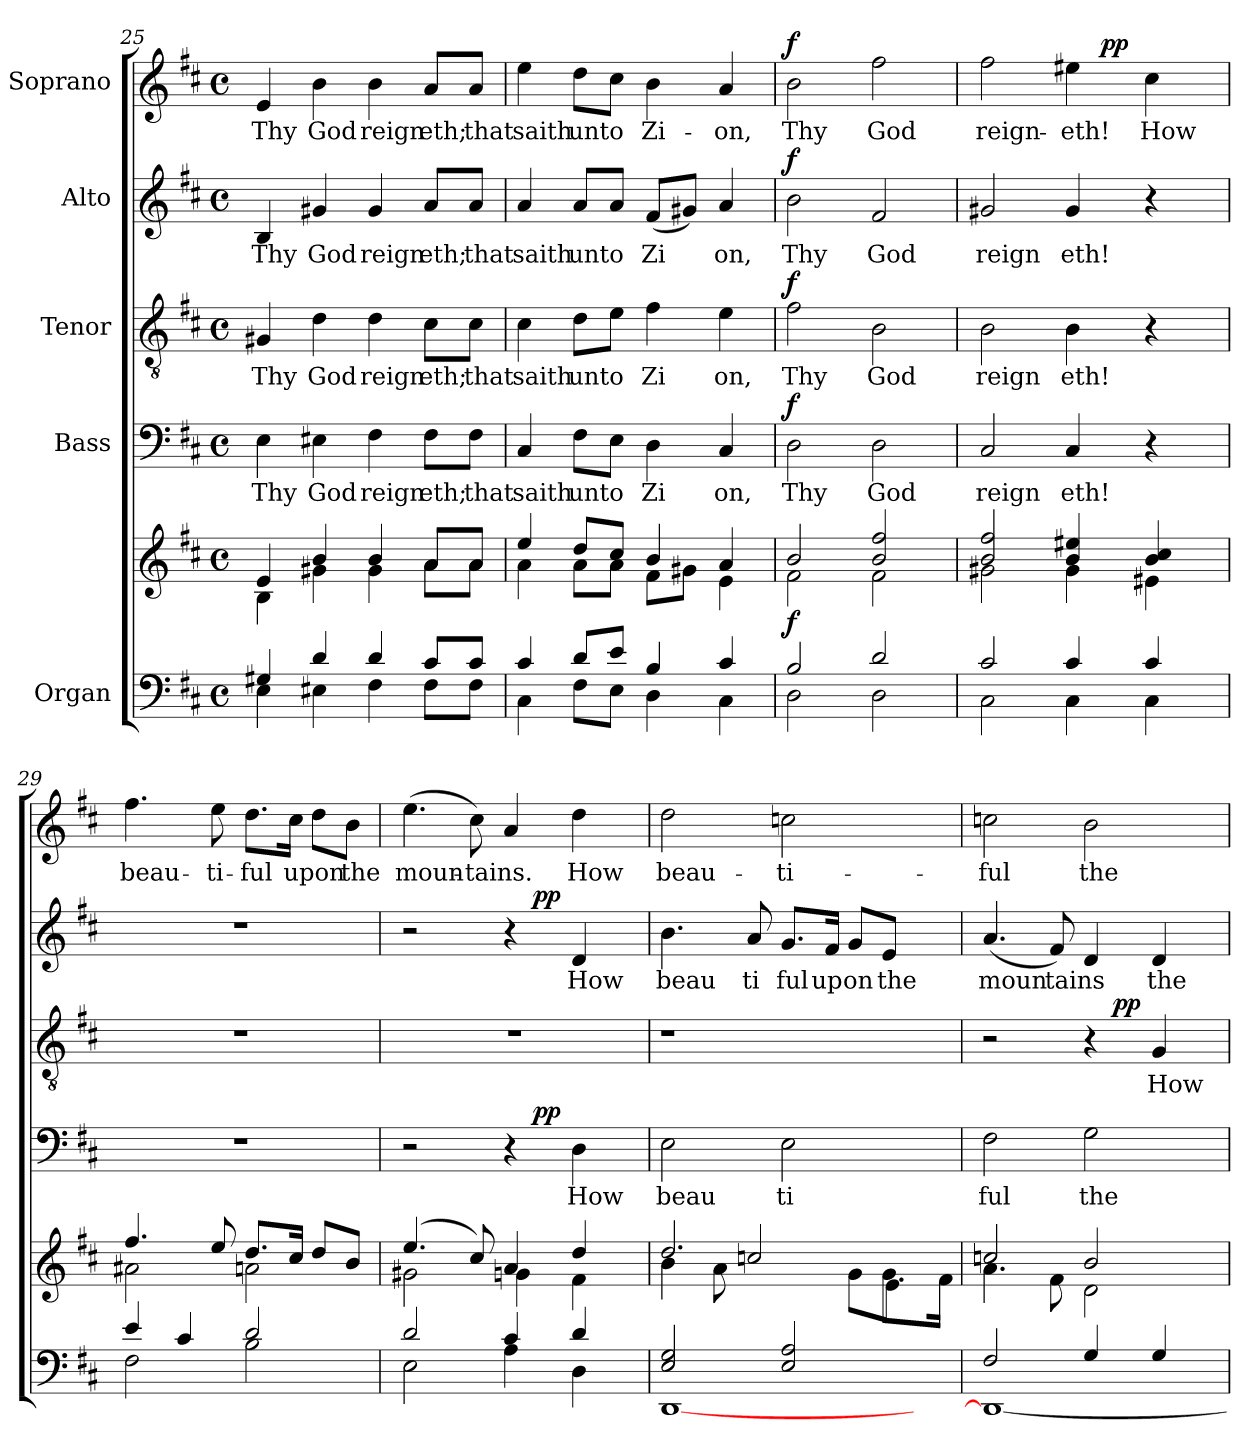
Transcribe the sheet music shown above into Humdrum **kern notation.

**kern	**kern	**dynam	**kern	**text	**dynam	**kern	**text	**dynam	**kern	**text	**dynam	**kern	**text	**dynam
*part5	*part5	*part5	*part4	*part4	*part4	*part3	*part3	*part3	*part2	*part2	*part2	*part1	*part1	*part1
*staff6	*staff5	*staff5/6	*staff4	*staff4	*staff4	*staff3	*staff3	*staff3	*staff2	*staff2	*staff2	*staff1	*staff1	*staff1
*I"Organ	*	*	*I"Bass	*	*	*I"Tenor	*	*	*I"Alto	*	*	*I"Soprano	*	*
*clefF4	*clefG2	*	*clefF4	*	*	*clefGv2	*	*	*clefG2	*	*	*clefG2	*	*
*k[f#c#]	*k[f#c#]	*	*k[f#c#]	*	*	*k[f#c#]	*	*	*k[f#c#]	*	*	*k[f#c#]	*	*
*D:	*D:	*	*D:	*	*	*D:	*	*	*D:	*	*	*D:	*	*
*M4/4	*M4/4	*	*M4/4	*	*	*M4/4	*	*	*M4/4	*	*	*M4/4	*	*
*met(c)	*met(c)	*	*met(c)	*	*	*met(c)	*	*	*met(c)	*	*	*met(c)	*	*
=25	=25	=25	=25	=25	=25	=25	=25	=25	=25	=25	=25	=25	=25	=25
*^	*^	*	*	*	*	*	*	*	*	*	*	*	*	*
!	!	!	!	!	!	!LO:LY:b:cj	!	!	!LO:LY:b:cj	!	!	!LO:LY:b:cj	!	!	!LO:LY:b:cj	!
4G#X/	4E\	4e/	4B\	.	4E\	Thy	.	4G#X/	Thy	.	4B/	Thy	.	4e/	Thy	.
!	!	!	!	!	!	!LO:LY:b:cj	!	!	!LO:LY:b:cj	!	!	!LO:LY:b:cj	!	!	!LO:LY:b:cj	!
4d/	4E#X\	4b/	4g#X\	.	4E#X\	God	.	4d\	God	.	4g#X/	God	.	4b\	God	.
!	!	!	!	!	!	!LO:LY:b:cj	!	!	!LO:LY:b:cj	!	!	!LO:LY:b:cj	!	!	!LO:LY:b:cj	!
4d/	4F#\	4b/	4g#\	.	4F#\	reign	.	4d\	reign	.	4g#/	reign	.	4b\	reign	.
!	!	!	!	!	!	!LO:LY:b:cj	!	!	!LO:LY:b:cj	!	!	!LO:LY:b:cj	!	!	!LO:LY:b:cj	!
8c#/L	8F#\L	8a/L	8a\L	.	8F#\L	eth;	.	8c#\L	eth;	.	8a/L	eth;	.	8a/L	eth;	.
!	!	!	!	!	!	!LO:LY:b:cj	!	!	!LO:LY:b:cj	!	!	!LO:LY:b:cj	!	!	!LO:LY:b:cj	!
8c#/J	8F#\J	8a/J	8a\J	.	8F#\J	that	.	8c#\J	that	.	8a/J	that	.	8a/J	that	.
!!LO:PB:g=z
=26	=26	=26	=26	=26	=26	=26	=26	=26	=26	=26	=26	=26	=26	=26	=26	=26
!	!	!	!	!	!	!LO:LY:b:cj	!	!	!LO:LY:b:cj	!	!	!LO:LY:b:cj	!	!	!LO:LY:b:cj	!
4c#/	4C#\	4ee/	4a\	.	4C#/	saith	.	4c#\	saith	.	4a/	saith	.	4ee\	saith	.
!	!	!	!	!	!	!LO:LY:b:cj	!	!	!LO:LY:b:cj	!	!	!LO:LY:b:cj	!	!	!LO:LY:b:cj	!
8d/L	8F#\L	8dd/L	8a\L	.	8F#\L	unto	.	8d\L	unto	.	8a/L	unto	.	8dd\L	unto	.
8e/J	8E\J	8cc#/J	8a\J	.	8E\J	.	.	8e\J	.	.	8a/J	.	.	8cc#\J	.	.
!	!	!	!	!	!	!LO:LY:b:cj	!	!	!LO:LY:b:cj	!	!	!LO:LY:b:cj	!	!	!LO:LY:b:cj	!
4B/	4D\	4b/	8f#\L	.	4D\	Zi	.	4f#\	Zi	.	(<8f#/L	Zi	.	4b\	Zi-	.
.	.	.	8g#X\J	.	.	.	.	.	.	.	8g#X/J)	.	.	.	.	.
!	!	!	!	!	!	!LO:LY:b:cj	!	!	!LO:LY:b:cj	!	!	!LO:LY:b:cj	!	!	!LO:LY:b:cj	!
4c#/	4C#\	4a/	4e\	.	4C#/	on,	.	4e\	on,	.	4a/	on,	.	4a/	-on,	.
=27	=27	=27	=27	=27	=27	=27	=27	=27	=27	=27	=27	=27	=27	=27	=27	=27
!	!	!	!	!LO:DY:a=2	!	!LO:LY:b:cj	!LO:DY:a	!	!LO:LY:b:cj	!LO:DY:a	!	!LO:LY:b:cj	!LO:DY:a	!	!LO:LY:b:cj	!LO:DY:a
2B/	2D\	2b/	2f#\	f	2D\	Thy	f	2f#\	Thy	f	2b\	Thy	f	2b\	Thy	f
!	!	!	!	!	!	!LO:LY:b:cj	!	!	!LO:LY:b:cj	!	!	!LO:LY:b:cj	!	!	!LO:LY:b:cj	!
2d/	2D\	2b/ 2ff#/	2f#\	.	2D\	God	.	2B\	God	.	2f#/	God	.	2ff#\	God	.
=28	=28	=28	=28	=28	=28	=28	=28	=28	=28	=28	=28	=28	=28	=28	=28	=28
!	!	!	!	!	!	!LO:LY:b:cj	!	!	!LO:LY:b:cj	!	!	!LO:LY:b:cj	!	!	!LO:LY:b:cj	!
*	*	*	*	*	*	*	*	*	*	*	*	*	*	*^	*	*
2c#/	2C#\	2ff#/ 2b/	2g#X\	.	2C#/	reign	.	2B\	reign	.	2g#X/	reign	.	2ff#\	2ryy	reign-	.
!	!	!	!	!	!	!LO:LY:b:cj	!	!	!LO:LY:b:cj	!	!	!LO:LY:b:cj	!	!	!	!LO:LY:b:cj	!
4c#/	4C#\	4ee#X/ 4b/	4g#\	.	4C#/	eth!	.	4B\	eth!	.	4g#/	eth!	.	4ee#X\	16ryy	-eth!	.
.	.	.	.	.	.	.	.	.	.	.	.	.	.	.	64ryy	.	.
!	!	!	!	!	!	!	!	!	!	!	!	!	!	!	!	!	!LO:DY:a
.	.	.	.	.	.	.	.	.	.	.	.	.	.	.	4ryy	.	pp
!	!	!	!	!	!	!	!	!	!	!	!	!	!	!	!	!LO:LY:b:cj	!
4c#/	4C#\	4b/ 4cc#/	4e#X\	.	4r	.	.	4r	.	.	4r	.	.	4cc#\	.	How	.
.	.	.	.	.	.	.	.	.	.	.	.	.	.	.	8ryy	.	.
.	.	.	.	.	.	.	.	.	.	.	.	.	.	.	32.ryy	.	.
=29	=29	=29	=29	=29	=29	=29	=29	=29	=29	=29	=29	=29	=29	=29	=29	=29	=29
!	!	!	!	!	!	!	!	!	!	!	!	!	!	!	!	!LO:LY:b:cj	!
*	*	*	*	*	*	*	*	*	*	*	*	*	*	*v	*v	*	*
4e/	2F#\	4.ff#/	2a#X\	.	1r	.	.	1r	.	.	1r	.	.	4.ff#\	beau-	.
4c#/	.	.	.	.	.	.	.	.	.	.	.	.	.	.	.	.
!	!	!	!	!	!	!	!	!	!	!	!	!	!	!	!LO:LY:b:cj	!
.	.	8ee/	.	.	.	.	.	.	.	.	.	.	.	8ee\	-ti-	.
!	!	!	!	!	!	!	!	!	!	!	!	!	!	!	!LO:LY:b:cj	!
2d/	2B\	8.dd/L	2an\	.	.	.	.	.	.	.	.	.	.	8.dd\L	-ful	.
!	!	!	!	!	!	!	!	!	!	!	!	!	!	!	!LO:LY:b:cj	!
.	.	16cc#/J	.	.	.	.	.	.	.	.	.	.	.	16cc#\J	upon	.
.	.	8dd/L	.	.	.	.	.	.	.	.	.	.	.	8dd\L	.	.
!	!	!	!	!	!	!	!	!	!	!	!	!	!	!	!LO:LY:b:cj	!
.	.	8b/J	.	.	.	.	.	.	.	.	.	.	.	8b\J	the	.
=30	=30	=30	=30	=30	=30	=30	=30	=30	=30	=30	=30	=30	=30	=30	=30	=30
!	!	!	!	!	!	!	!	!	!	!	!	!	!	!	!LO:LY:b	!
*	*	*	*	*	*^	*	*	*	*	*	*^	*	*	*	*	*
2d/	2E\	(>4.ee/	2g#X\	.	2r	2ryy	.	.	1r	.	.	2r	2ryy	.	.	(>4.ee\	moun-	.
!	!	!	!	!	!	!	!	!	!	!	!	!	!	!	!	!	!LO:LY:b	!
.	.	8cc#/)	.	.	.	.	.	.	.	.	.	.	.	.	.	8cc#\)	-tains.	.
4c#/	4A\	4a/	4gn\	.	4r	16.ryy	.	.	.	.	.	4r	16.ryy	.	.	4a/	.	.
!	!	!	!	!	!	!	!	!LO:DY:a	!	!	!	!	!	!	!LO:DY:a	!	!	!
.	.	.	.	.	.	4ryy	.	pp	.	.	.	.	4ryy	.	pp	.	.	.
!	!	!	!	!	!	!	!LO:LY:b:cj	!	!	!	!	!	!	!LO:LY:b:cj	!	!	!LO:LY:b:cj	!
4d/	4D\	4dd/	4f#\	.	4D\	.	How	.	.	.	.	4d/	.	How	.	4dd\	How	.
.	.	.	.	.	.	8ryy	.	.	.	.	.	.	8ryy	.	.	.	.	.
.	.	.	.	.	.	32ryy	.	.	.	.	.	.	32ryy	.	.	.	.	.
!!LO:LB:g=z
=31	=31	=31	=31	=31	=31	=31	=31	=31	=31	=31	=31	=31	=31	=31	=31	=31	=31	=31
!	!	!	!	!	!	!	!LO:LY:b:cj	!	!	!	!	!	!	!LO:LY:b:cj	!	!	!LO:LY:b:cj	!
*	*	*	*	*	*v	*v	*	*	*	*	*	*v	*v	*	*	*	*	*
2E/ 2G/	[<1DD	4b\	2.dd/	.	2E\	beau	.	1r	.	.	4.b\	beau	.	2dd\	beau-	.
.	.	8a\	.	.	.	.	.	.	.	.	.	.	.	.	.	.
!	!	!	!	!	!	!	!	!	!	!	!	!LO:LY:b:cj	!	!	!	!
.	.	2ccn/	.	.	.	.	.	.	.	.	8a/	ti	.	.	.	.
!	!	!	!	!	!	!LO:LY:b:cj	!	!	!	!	!	!LO:LY:b:cj	!	!	!LO:LY:b:cj	!
2E/ 2A/	.	.	.	.	2E\	ti	.	.	.	.	8.g/L	ful	.	2ccn\	-ti-	.
!	!	!	!	!	!	!	!	!	!	!	!	!LO:LY:b:cj	!	!	!	!
.	.	.	.	.	.	.	.	.	.	.	16f#/J	up	.	.	.	.
!	!	!	!	!	!	!	!	!	!	!	!	!LO:LY:b:cj	!	!	!	!
.	.	.	8g\L	.	.	.	.	.	.	.	8g/L	on	.	.	.	.
!	!	!	!	!	!	!	!	!	!	!	!	!LO:LY:b:cj	!	!	!	!
.	.	8.g\L	8e\J	.	.	.	.	.	.	.	8e/J	the	.	.	.	.
8ryy	8ryy	.	8ryy	.	8ryy	.	.	8ryy	.	.	8ryy	.	.	8ryy	.	.
.	.	16f#\J	.	.	.	.	.	.	.	.	.	.	.	.	.	.
=32	=32	=32	=32	=32	=32	=32	=32	=32	=32	=32	=32	=32	=32	=32	=32	=32
!	!	!	!	!	!	!LO:LY:b:cj	!	!	!	!	!	!LO:LY:b	!	!	!LO:LY:b:cj	!
*	*	*	*	*	*	*	*	*^	*	*	*	*	*	*	*	*
2F#/	1DD_<	2ccn/	4.a\	.	2F#\	ful	.	2r	2ryy	.	.	(<4.a/	moun	.	2ccn\	-ful	.
!	!	!	!	!	!	!	!	!	!	!	!	!	!LO:LY:b	!	!	!	!
.	.	.	8f#\	.	.	.	.	.	.	.	.	8f#/)	tains	.	.	.	.
!	!	!	!	!	!	!LO:LY:b:cj	!	!	!	!	!	!	!	!	!	!LO:LY:b:cj	!
4G/	.	2b/	2d\	.	2G\	the	.	4r	16.ryy	.	.	4d/	.	.	2b\	the	.
!	!	!	!	!	!	!	!	!	!	!	!LO:DY:a	!	!	!	!	!	!
.	.	.	.	.	.	.	.	.	4ryy	.	pp	.	.	.	.	.	.
!	!	!	!	!	!	!	!	!	!	!LO:LY:b:cj	!	!	!LO:LY:b:cj	!	!	!	!
4G/	.	.	.	.	.	.	.	4G/	.	How	.	4d/	the	.	.	.	.
.	.	.	.	.	.	.	.	.	8ryy	.	.	.	.	.	.	.	.
.	.	.	.	.	.	.	.	.	32ryy	.	.	.	.	.	.	.	.
*v	*v	*	*	*	*	*	*	*v	*v	*	*	*	*	*	*	*	*
*	*v	*v	*	*	*	*	*	*	*	*	*	*	*	*	*
=	=	=	=	=	=	=	=	=	=	=	=	=	=	=
*-	*-	*-	*-	*-	*-	*-	*-	*-	*-	*-	*-	*-	*-	*-
